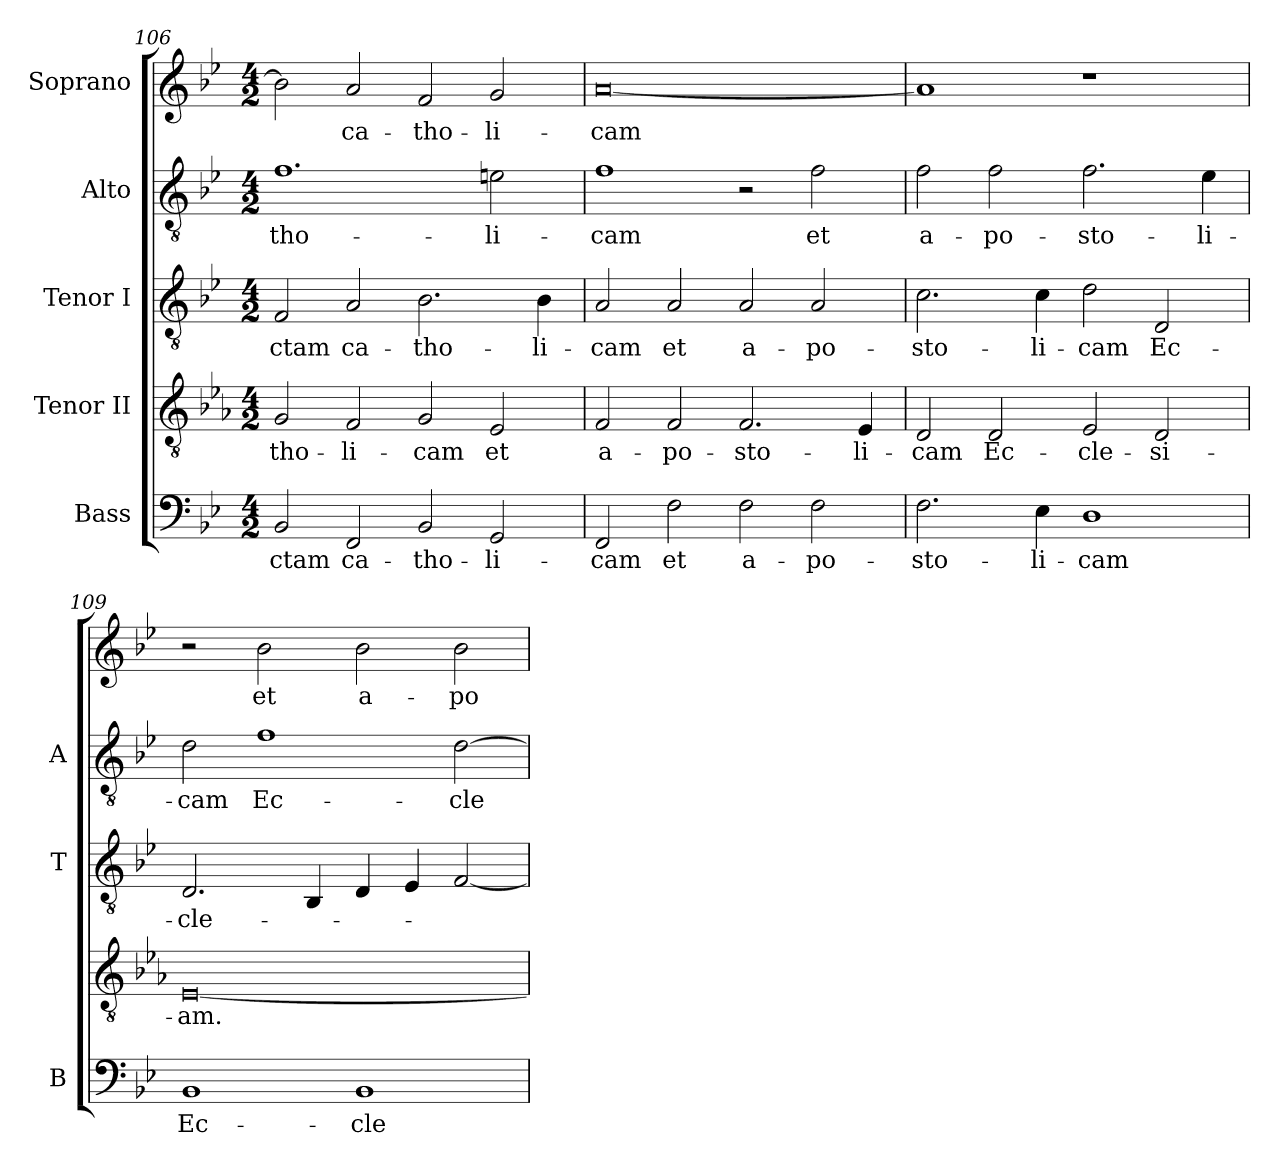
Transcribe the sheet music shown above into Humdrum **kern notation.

**kern	**text	**kern	**text	**kern	**text	**kern	**text	**kern	**text
*part5	*part5	*part4	*part4	*part3	*part3	*part2	*part2	*part1	*part1
*staff5	*staff5	*staff4	*staff4	*staff3	*staff3	*staff2	*staff2	*staff1	*staff1
*I"Bass	*	*I"Tenor II	*	*I"Tenor I	*	*I"Alto	*	*I"Soprano	*
*I'B	*	*	*	*I'T	*	*I'A	*	*	*
*clefF4	*	*clefGv2	*	*clefGv2	*	*clefGv2	*	*clefG2	*
*	*	*ITrd-4c-7	*	*	*	*	*	*	*
*k[b-e-]	*	*k[b-e-]	*	*k[b-e-]	*	*k[b-e-]	*	*k[b-e-]	*
*B-:	*	*B-:	*	*B-:	*	*B-:	*	*B-:	*
*M4/2	*	*M4/2	*	*M4/2	*	*M4/2	*	*M4/2	*
=106	=106	=106	=106	=106	=106	=106	=106	=106	=106
!	!LO:LY:b:color=#000000	!	!	!	!	!	!	!	!
!	!	!	!LO:LY:b:color=#000000	!	!	!	!	!	!
!	!	!	!	!	!LO:LY:b:color=#000000	!	!	!	!
!	!	!	!	!	!	!	!LO:LY:b:color=#000000	!	!
2BB-i/	-ctam	2di/	-tho-	2Fi/	-ctam	1.fi	-tho-	2b-i\]	.
!	!LO:LY:b:color=#000000	!	!	!	!	!	!	!	!
!	!	!	!LO:LY:b:color=#000000	!	!	!	!	!	!
!	!	!	!	!	!LO:LY:b:color=#000000	!	!	!	!
!	!	!	!	!	!	!	!	!	!LO:LY:b:color=#000000
2FFi/	ca-	2ci/	-li-	2Ai/	ca-	.	.	2ai/	ca-
!	!LO:LY:b:color=#000000	!	!	!	!	!	!	!	!
!	!	!	!LO:LY:b:color=#000000	!	!	!	!	!	!
!	!	!	!	!	!LO:LY:b:color=#000000	!	!	!	!
!	!	!	!	!	!	!	!	!	!LO:LY:b:color=#000000
2BB-i/	-tho-	2di/	-cam	2.B-i\	-tho-	.	.	2fi/	-tho-
!	!LO:LY:b:color=#000000	!	!	!	!	!	!	!	!
!	!	!	!LO:LY:b:color=#000000	!	!	!	!	!	!
!	!	!	!	!	!	!	!LO:LY:b:color=#000000	!	!
!	!	!	!	!	!	!	!	!	!LO:LY:b:color=#000000
2GGi/	-li-	2B-i/	et	.	.	2eni\	-li-	2gi/	-li-
!	!	!	!	!	!LO:LY:b:color=#000000	!	!	!	!
.	.	.	.	4B-i\	-li-	.	.	.	.
=107	=107	=107	=107	=107	=107	=107	=107	=107	=107
!	!LO:LY:b:color=#000000	!	!	!	!	!	!	!	!
!	!	!	!LO:LY:b:color=#000000	!	!	!	!	!	!
!	!	!	!	!	!LO:LY:b:color=#000000	!	!	!	!
!	!	!	!	!	!	!	!LO:LY:b:color=#000000	!	!
!	!	!	!	!	!	!	!	!	!LO:LY:b:color=#000000
2FFi/	-cam	2ci/	a-	2Ai/	-cam	1fi	-cam	[<0ai	-cam
!	!LO:LY:b:color=#000000	!	!	!	!	!	!	!	!
!	!	!	!LO:LY:b:color=#000000	!	!	!	!	!	!
!	!	!	!	!	!LO:LY:b:color=#000000	!	!	!	!
2Fi\	et	2ci/	-po-	2Ai/	et	.	.	.	.
!	!LO:LY:b:color=#000000	!	!	!	!	!	!	!	!
!	!	!	!LO:LY:b:color=#000000	!	!	!	!	!	!
!	!	!	!	!	!LO:LY:b:color=#000000	!	!	!	!
2Fi\	a-	2.ci/	-sto-	2Ai/	a-	2r	.	.	.
!	!LO:LY:b:color=#000000	!	!	!	!	!	!	!	!
!	!	!	!	!	!LO:LY:b:color=#000000	!	!	!	!
!	!	!	!	!	!	!	!LO:LY:b:color=#000000	!	!
2Fi\	-po-	.	.	2Ai/	-po-	2fi\	et	.	.
!	!	!	!LO:LY:b:color=#000000	!	!	!	!	!	!
.	.	4B-i/	-li-	.	.	.	.	.	.
=108	=108	=108	=108	=108	=108	=108	=108	=108	=108
!	!LO:LY:b:color=#000000	!	!	!	!	!	!	!	!
!	!	!	!LO:LY:b:color=#000000	!	!	!	!	!	!
!	!	!	!	!	!LO:LY:b:color=#000000	!	!	!	!
!	!	!	!	!	!	!	!LO:LY:b:color=#000000	!	!
2.Fi\	-sto-	2Ai/	-cam	2.ci\	-sto-	2fi\	a-	1ai]	.
!	!	!	!LO:LY:b:color=#000000	!	!	!	!	!	!
!	!	!	!	!	!	!	!LO:LY:b:color=#000000	!	!
.	.	2Ai/	Ec-	.	.	2fi\	-po-	.	.
!	!LO:LY:b:color=#000000	!	!	!	!	!	!	!	!
!	!	!	!	!	!LO:LY:b:color=#000000	!	!	!	!
4E-i\	-li-	.	.	4ci\	-li-	.	.	.	.
!	!LO:LY:b:color=#000000	!	!	!	!	!	!	!	!
!	!	!	!LO:LY:b:color=#000000	!	!	!	!	!	!
!	!	!	!	!	!LO:LY:b:color=#000000	!	!	!	!
!	!	!	!	!	!	!	!LO:LY:b:color=#000000	!	!
1Di	-cam	2B-i/	-cle-	2di\	-cam	2.fi\	-sto-	1r	.
!	!	!	!LO:LY:b:color=#000000	!	!	!	!	!	!
!	!	!	!	!	!LO:LY:b:color=#000000	!	!	!	!
.	.	2Ai/	-si-	2Di/	Ec-	.	.	.	.
!	!	!	!	!	!	!	!LO:LY:b:color=#000000	!	!
.	.	.	.	.	.	4e-i\	-li-	.	.
=109	=109	=109	=109	=109	=109	=109	=109	=109	=109
!	!LO:LY:b:color=#000000	!	!	!	!	!	!	!	!
!	!	!	!LO:LY:b:color=#000000	!	!	!	!	!	!
!	!	!	!	!	!LO:LY:b:color=#000000	!	!	!	!
!	!	!	!	!	!	!	!LO:LY:b:color=#000000	!	!
1BB-i	Ec-	[<0B-i	-am.	2.Di/	-cle-	2di\	-cam	2r	.
!	!	!	!	!	!	!	!LO:LY:b:color=#000000	!	!
!	!	!	!	!	!	!	!	!	!LO:LY:b:color=#000000
.	.	.	.	.	.	1fi	Ec-	2b-i\	et
.	.	.	.	4BB-i/	.	.	.	.	.
!	!LO:LY:b:color=#000000	!	!	!	!	!	!	!	!
!	!	!	!	!	!	!	!	!	!LO:LY:b:color=#000000
1BB-i	-cle-	.	.	4Di/	.	.	.	2b-i\	a-
.	.	.	.	4E-i/	.	.	.	.	.
!	!	!	!	!	!	!	!LO:LY:b:color=#000000	!	!
!	!	!	!	!	!	!	!	!	!LO:LY:b:color=#000000
.	.	.	.	[<2Fi/	.	[>2di\	-cle-	2b-i\	-po-
=	=	=	=	=	=	=	=	=	=
*-	*-	*-	*-	*-	*-	*-	*-	*-	*-
